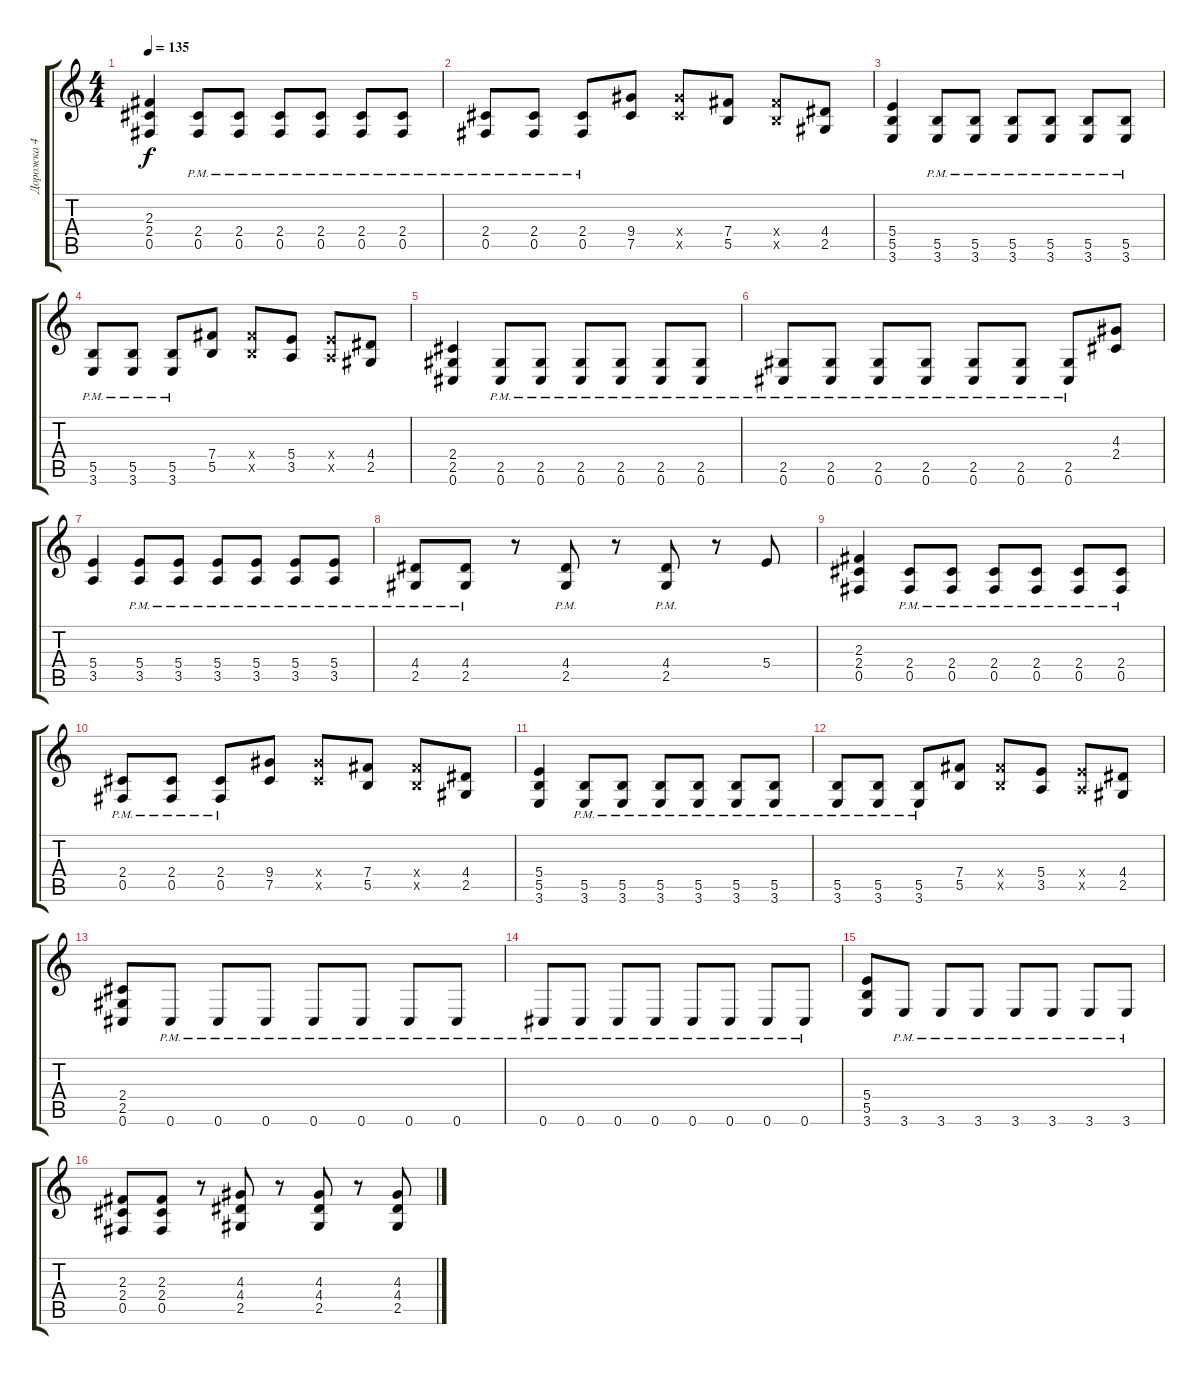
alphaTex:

\track ("Дорожка 4" "Дорожка 4") {instrument overdrivenguitar}
\staff {score tabs}
\tuning (Db4 Ab3 E3 B2 Gb2 Db2) {hide}
\ts (4 4)
\tempo 135
\clef g2
\ks c
(2.3 2.4 0.5).4{dy f} (2.4{pm} 0.5{pm}).8 (2.4{pm} 0.5{pm}).8 (2.4{pm} 0.5{pm}).8 (2.4{pm} 0.5{pm}).8 (2.4{pm} 0.5{pm}).8 (2.4{pm} 0.5{pm}).8 |
(2.4{pm} 0.5{pm}).8 (2.4{pm} 0.5{pm}).8 (2.4{pm} 0.5{pm}).8 (9.4 7.5).8 (9.4{x} 7.5{x}).8 (7.4 5.5).8 (7.4{x} 5.5{x}).8 (4.4 2.5).8 |
(5.4 5.5 3.6).4 (5.5{pm} 3.6{pm}).8 (5.5{pm} 3.6{pm}).8 (5.5{pm} 3.6{pm}).8 (5.5{pm} 3.6{pm}).8 (5.5{pm} 3.6{pm}).8 (5.5{pm} 3.6{pm}).8 |
(5.5{pm} 3.6{pm}).8 (5.5{pm} 3.6{pm}).8 (5.5{pm} 3.6{pm}).8 (7.4 5.5).8 (7.4{x} 5.5{x}).8 (5.4 3.5).8 (5.4{x} 3.5{x}).8 (4.4 2.5).8 |
(2.4 2.5 0.6).4 (2.5{pm} 0.6{pm}).8 (2.5{pm} 0.6{pm}).8 (2.5{pm} 0.6{pm}).8 (2.5{pm} 0.6{pm}).8 (2.5{pm} 0.6{pm}).8 (2.5{pm} 0.6{pm}).8 |
(2.5{pm} 0.6{pm}).8 (2.5{pm} 0.6{pm}).8 (2.5{pm} 0.6{pm}).8 (2.5{pm} 0.6{pm}).8 (2.5{pm} 0.6{pm}).8 (2.5{pm} 0.6{pm}).8 (2.5{pm} 0.6{pm}).8 (4.3 2.4).8 |
(5.4 3.5).4 (5.4{pm} 3.5{pm}).8 (5.4{pm} 3.5{pm}).8 (5.4{pm} 3.5{pm}).8 (5.4{pm} 3.5{pm}).8 (5.4{pm} 3.5{pm}).8 (5.4{pm} 3.5{pm}).8 |
(4.4{pm} 2.5{pm}).8 (4.4{pm} 2.5{pm}).8 r.8 (4.4{pm} 2.5{pm}).8 r.8 (4.4{pm} 2.5{pm}).8 r.8 5.4.8 |
(2.3 2.4 0.5).4 (2.4{pm} 0.5{pm}).8 (2.4{pm} 0.5{pm}).8 (2.4{pm} 0.5{pm}).8 (2.4{pm} 0.5{pm}).8 (2.4{pm} 0.5{pm}).8 (2.4{pm} 0.5{pm}).8 |
(2.4{pm} 0.5{pm}).8 (2.4{pm} 0.5{pm}).8 (2.4{pm} 0.5{pm}).8 (9.4 7.5).8 (9.4{x} 7.5{x}).8 (7.4 5.5).8 (7.4{x} 5.5{x}).8 (4.4 2.5).8 |
(5.4 5.5 3.6).4 (5.5{pm} 3.6{pm}).8 (5.5{pm} 3.6{pm}).8 (5.5{pm} 3.6{pm}).8 (5.5{pm} 3.6{pm}).8 (5.5{pm} 3.6{pm}).8 (5.5{pm} 3.6{pm}).8 |
(5.5{pm} 3.6{pm}).8 (5.5{pm} 3.6{pm}).8 (5.5{pm} 3.6{pm}).8 (7.4 5.5).8 (7.4{x} 5.5{x}).8 (5.4 3.5).8 (5.4{x} 3.5{x}).8 (4.4 2.5).8 |
(2.4 2.5 0.6).8 0.6{pm}.8 0.6{pm}.8 0.6{pm}.8 0.6{pm}.8 0.6{pm}.8 0.6{pm}.8 0.6{pm}.8 |
0.6{pm}.8 0.6{pm}.8 0.6{pm}.8 0.6{pm}.8 0.6{pm}.8 0.6{pm}.8 0.6{pm}.8 0.6{pm}.8 |
(5.4 5.5 3.6).8 3.6{pm}.8 3.6{pm}.8 3.6{pm}.8 3.6{pm}.8 3.6{pm}.8 3.6{pm}.8 3.6{pm}.8 |
(2.3 2.4 0.5).8 (2.3 2.4 0.5).8 r.8 (4.3 4.4 2.5).8 r.8 (4.3 4.4 2.5).8 r.8 (4.3 4.4 2.5).8
